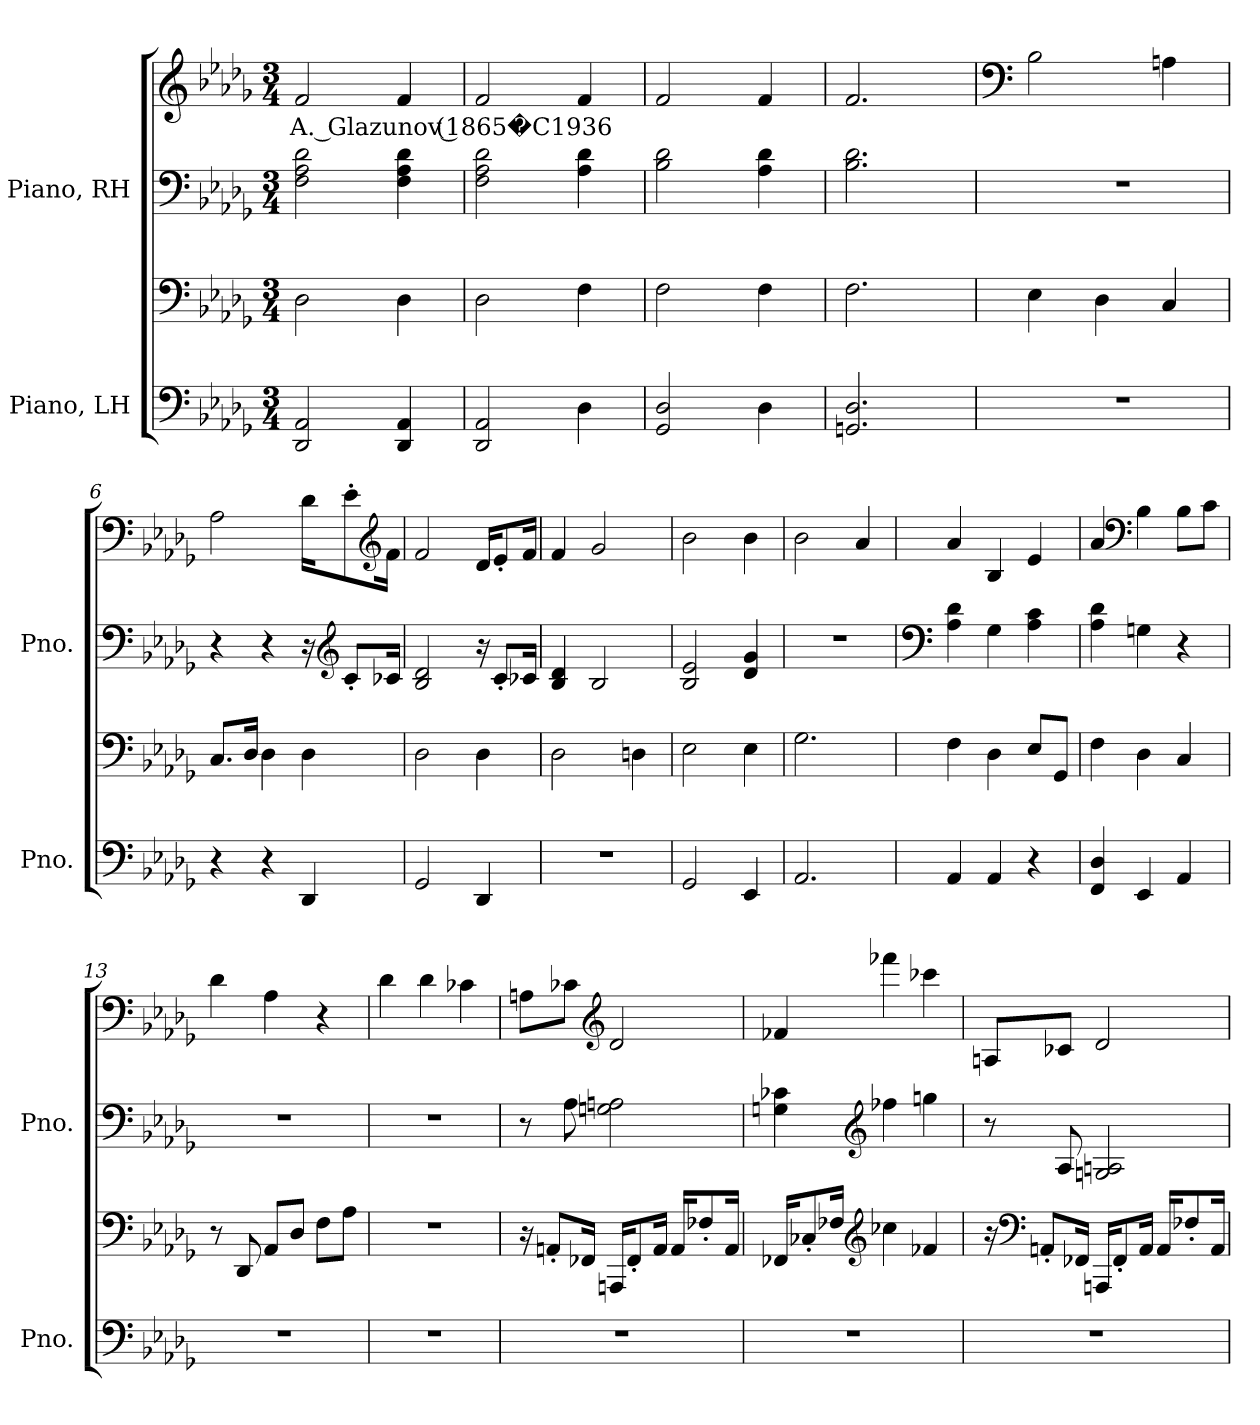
**kern	**kern	**kern	**kern	**text
*part2	*part2	*part1	*part1	*part1
*staff4	*staff3	*staff2	*staff1	*staff1
*I"Piano, LH	*	*I"Piano, RH	*	*
*I'Pno.	*	*I'Pno.	*	*
*clefF4	*clefF4	*clefF4	*clefG2	*
*k[b-e-a-d-g-]	*k[b-e-a-d-g-]	*k[b-e-a-d-g-]	*k[b-e-a-d-g-]	*
*M3/4	*M3/4	*M3/4	*M3/4	*
*MM66	*MM66	*MM66	*MM66	*
=1	=1	=1	=1	=1
!	!	!	!	!LO:LY:b
2DD-/ 2AA-/	2D-\	2F\ 2A-\ 2d-\	2f/	A. Glazunov (1865�C1936
4DD-/ 4AA-/	4D-\	4F\ 4A-\ 4d-\	4f/	.
=2	=2	=2	=2	=2
2DD-/ 2AA-/	2D-\	2F\ 2A-\ 2d-\	2f/	.
4D-\	4F\	4A-\ 4d-\	4f/	.
=3	=3	=3	=3	=3
2GG-/ 2D-/	2F\	2B-\ 2d-\	2f/	.
4D-\	4F\	4A-\ 4d-\	4f/	.
=4	=4	=4	=4	=4
2.GGn/ 2.D-/	2.F\	2.B-\ 2.d-\	2.f/	.
=5	=5	=5	=5	=5
*	*	*	*clefF4	*
2.r	4E-\	2.r	2B-\	.
.	4D-\	.	.	.
.	4C/	.	4An\	.
!!LO:LB:g=z
=6	=6	=6	=6	=6
4r	8.C/L	4r	2A-\	.
.	16D-/Jk	.	.	.
4r	4D-\	4r	.	.
4DD-/	4D-\	16r	16d-\KL	.
*	*	*clefG2	*	*
.	.	8c'/L	8e-'\	.
*	*	*	*clefG2	*
.	.	16c-X/Jk	16f\Jk	.
=7	=7	=7	=7	=7
2GG-/	2D-\	2B-/ 2d-/	2f/	.
4DD-/	4D-\	16r	16d-/KL	.
.	.	8c'/L	8e-'/	.
.	.	16c-X/Jk	16f/Jk	.
=8	=8	=8	=8	=8
2.r	2D-\	4B-/ 4d-/	4f/	.
.	.	2B-/	2g-/	.
.	4Dn\	.	.	.
=9	=9	=9	=9	=9
2GG-/	2E-\	2B-/ 2e-/	2b-\	.
4EE-/	4E-\	4d-/ 4g-/	4b-\	.
=10	=10	=10	=10	=10
2.AA-/	2.G-\	2.r	2b-\	.
.	.	.	4a-/	.
=11	=11	=11	=11	=11
*	*	*clefF4	*	*
4AA-/	4F\	4A-\ 4d-\	4a-/	.
4AA-/	4D-\	4G-\	4B-/	.
4r	8E-/L	4A-\ 4c\	4e-/	.
.	8GG-/J	.	.	.
=12	=12	=12	=12	=12
4FF/ 4D-/	4F\	4A-\ 4d-\	4a-/	.
*	*	*	*clefF4	*
4EE-/	4D-\	4Gn\	4B-\	.
4AA-/	4C/	4r	8B-\L	.
.	.	.	8c\J	.
!!LO:LB:g=z
=13	=13	=13	=13	=13
2.r	8r	2.r	4d-\	.
.	8DD-/	.	.	.
.	8AA-/L	.	4A-\	.
.	8D-/J	.	.	.
.	8F\L	.	4r	.
.	8A-\J	.	.	.
=14	=14	=14	=14	=14
2.r	2.r	2.r	4d-\	.
.	.	.	4d-\	.
.	.	.	4c-X\	.
=15	=15	=15	=15	=15
2.r	16r	8r	8An\L	.
.	8AAn'/L	.	.	.
.	.	8A-\	8c-X\J	.
.	16FF-X/Jk	.	.	.
*	*	*	*clefG2	*
.	16AAAn/KL	2Gn\ 2An\	2d-/	.
.	8FF-'/	.	.	.
.	16AA/Jk	.	.	.
.	16AA/KL	.	.	.
.	8F-X'/	.	.	.
.	16AA/Jk	.	.	.
=16	=16	=16	=16	=16
2.r	16FF-X/KL	4Gn\ 4c-X\	4f-X/	.
.	8C-X'/	.	.	.
.	16F-X/Jk	.	.	.
*	*clefG2	*clefG2	*	*
.	4cc-X\	4ff-X\	4fff-X\	.
.	4f-X/	4ggn\	4ccc-X\	.
!!LO:PB:g=z
=17	=17	=17	=17	=17
2.r	16r	8r	8An/L	.
*	*clefF4	*	*	*
.	8AAn'/L	.	.	.
.	.	8A-/	8c-X/J	.
.	16FF-X/Jk	.	.	.
.	16AAAn/KL	2Gn/ 2An/	2d-/	.
.	8FF-'/	.	.	.
.	16AA/Jk	.	.	.
.	16AA/KL	.	.	.
.	8F-X'/	.	.	.
.	16AA/Jk	.	.	.
=	=	=	=	=
*-	*-	*-	*-	*-
